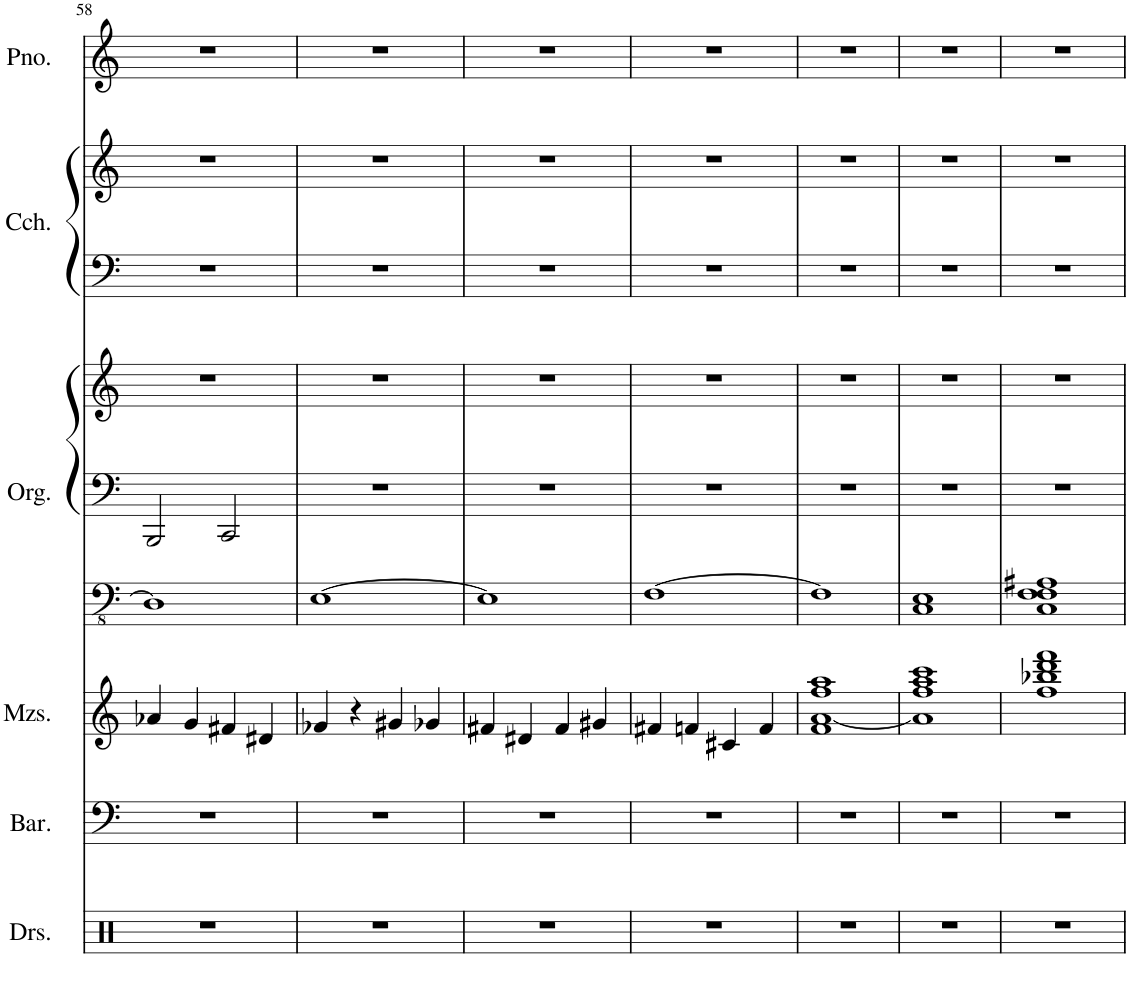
**kern	**kern	**kern	**kern	**kern	**kern	**kern	**kern	**kern
*part6	*part5	*part4	*part3	*part3	*part3	*part2	*part2	*part1
*staff9	*staff8	*staff7	*staff6	*staff5	*staff4	*staff3	*staff2	*staff1
*I"Drumset	*I"Baritone	*I"Mezzo-soprano	*I"Pipe Organ	*	*	*I"Clavichord	*	*I"Piano
*I'Drs.	*I'Bar.	*I'Mzs.	*I'Org.	*	*	*I'Cch.	*	*I'Pno.
!!LO:PB:g=z
*clefX	*clefF4	*clefG2	*clefFv4	*clefF4	*clefG2	*clefF4	*clefG2	*clefG2
*k[]	*k[]	*k[]	*k[]	*k[]	*k[]	*k[]	*k[]	*k[]
*M4/4	*M4/4	*M4/4	*M4/4	*M4/4	*M4/4	*M4/4	*M4/4	*M4/4
=58	=58	=58	=58	=58	=58	=58	=58	=58
1r	1r	4a-X/	1DD#]	2BBB/	1r	1r	1r	1r
.	.	4g/	.	.	.	.	.	.
.	.	4f#X/	.	2CC/	.	.	.	.
.	.	4d#X/	.	.	.	.	.	.
=59	=59	=59	=59	=59	=59	=59	=59	=59
1r	1r	4g-X/	[1EE	1r	1r	1r	1r	1r
.	.	4r	.	.	.	.	.	.
.	.	4g#X/	.	.	.	.	.	.
.	.	4g-X/	.	.	.	.	.	.
=60	=60	=60	=60	=60	=60	=60	=60	=60
1r	1r	4f#X/	1EE]	1r	1r	1r	1r	1r
.	.	4d#X/	.	.	.	.	.	.
.	.	4f#/	.	.	.	.	.	.
.	.	4g#X/	.	.	.	.	.	.
=61	=61	=61	=61	=61	=61	=61	=61	=61
1r	1r	4f#X/	[1FF	1r	1r	1r	1r	1r
.	.	4fn/	.	.	.	.	.	.
.	.	4c#X/	.	.	.	.	.	.
.	.	4f/	.	.	.	.	.	.
=62	=62	=62	=62	=62	=62	=62	=62	=62
1r	1r	1f [1a 1ff 1aa	1FF]	1r	1r	1r	1r	1r
=63	=63	=63	=63	=63	=63	=63	=63	=63
1r	1r	1a] 1ff 1aa 1ccc	1CC 1EE	1r	1r	1r	1r	1r
=64	=64	=64	=64	=64	=64	=64	=64	=64
1r	1r	1ff 1bb-X 1ddd 1fff	1CC 1FF 1FF 1AA#X	1r	1r	1r	1r	1r
=	=	=	=	=	=	=	=	=
*-	*-	*-	*-	*-	*-	*-	*-	*-
